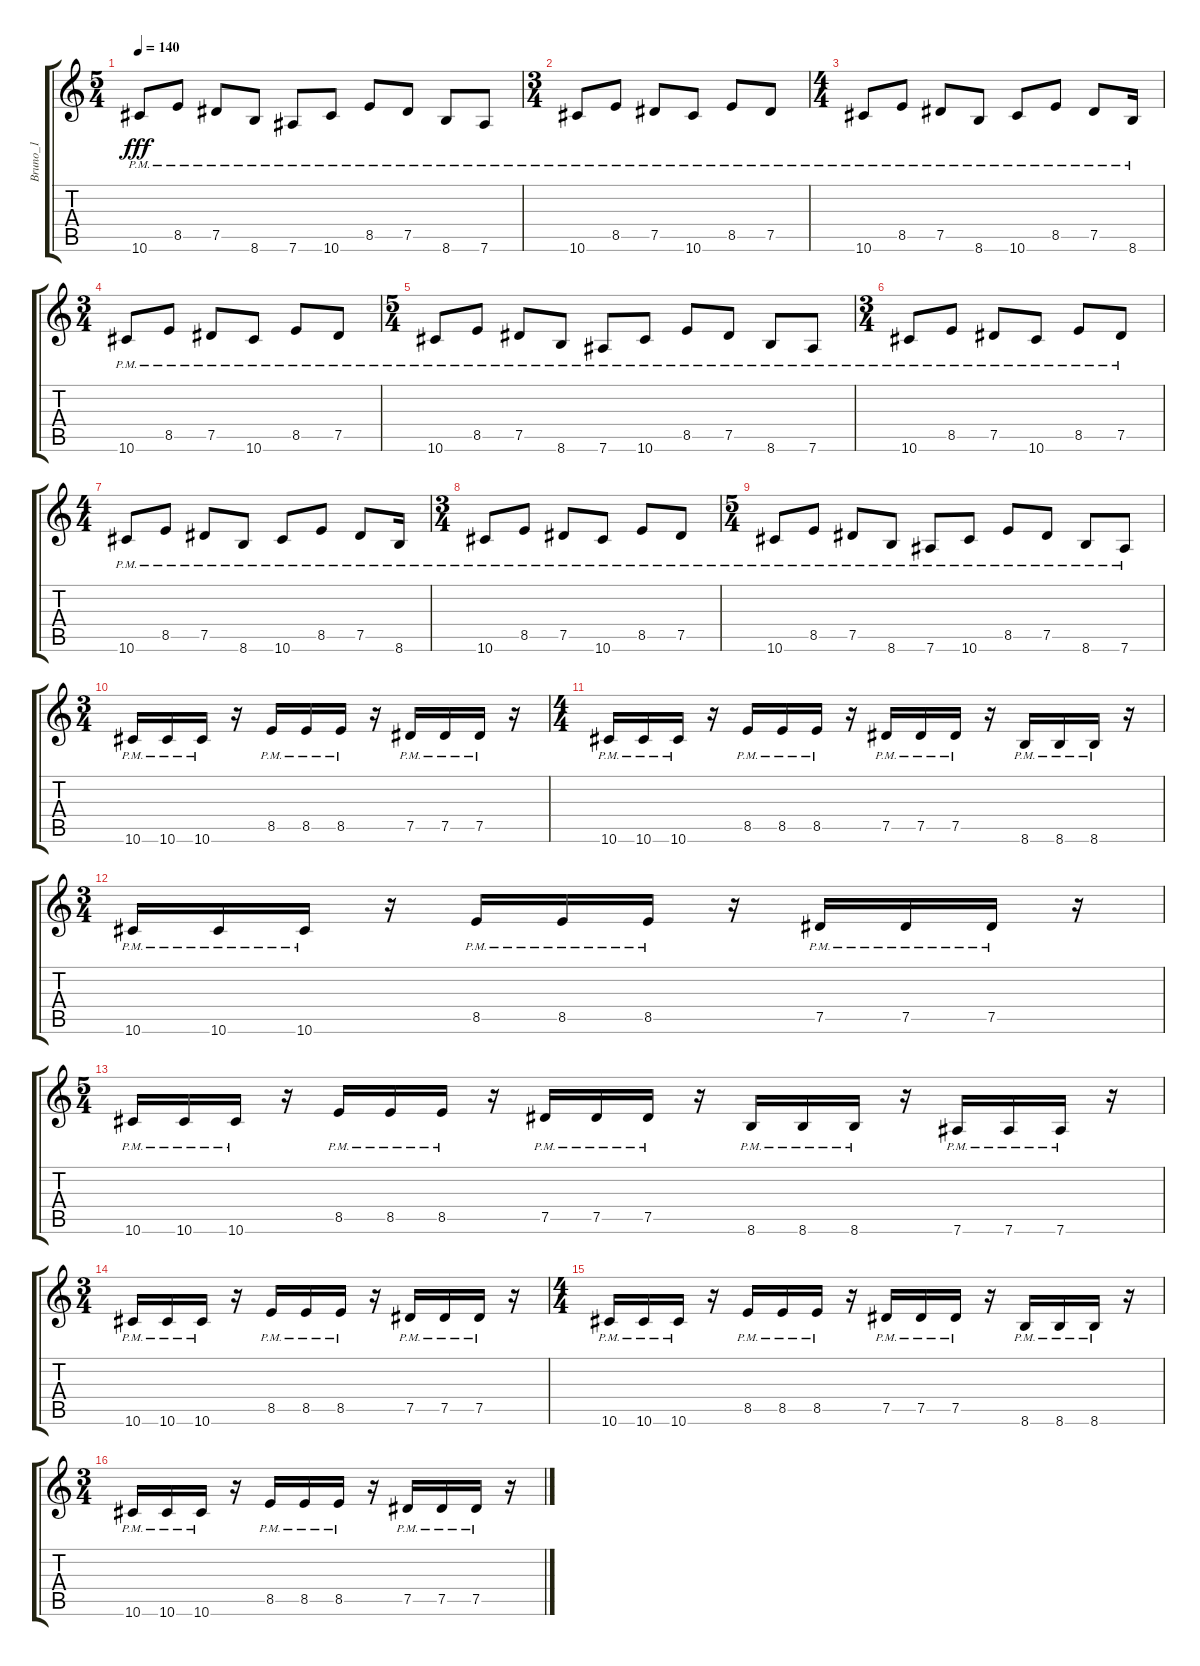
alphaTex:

\track ("Bruno_1" "Bruno_1") {instrument distortionguitar}
\staff {score tabs}
\tuning (Eb4 Bb3 Gb3 Db3 Ab2 Eb2) {hide}
\ts (5 4)
\tempo 140
\clef g2
\ks c
10.6{pm}.8{dy fff} 8.5{pm}.8 7.5{pm}.8 8.6{pm}.8 7.6{pm}.8 10.6{pm}.8 8.5{pm}.8 7.5{pm}.8 8.6{pm}.8 7.6{pm}.8 |
\ts (3 4)
10.6{pm}.8 8.5{pm}.8 7.5{pm}.8 10.6{pm}.8 8.5{pm}.8 7.5{pm}.8 |
\ts (4 4)
10.6{pm}.8 8.5{pm}.8 7.5{pm}.8 8.6{pm}.8 10.6{pm}.8 8.5{pm}.8 7.5{pm}.8 8.6{pm}.16 |
\ts (3 4)
10.6{pm}.8 8.5{pm}.8 7.5{pm}.8 10.6{pm}.8 8.5{pm}.8 7.5{pm}.8 |
\ts (5 4)
10.6{pm}.8 8.5{pm}.8 7.5{pm}.8 8.6{pm}.8 7.6{pm}.8 10.6{pm}.8 8.5{pm}.8 7.5{pm}.8 8.6{pm}.8 7.6{pm}.8 |
\ts (3 4)
10.6{pm}.8 8.5{pm}.8 7.5{pm}.8 10.6{pm}.8 8.5{pm}.8 7.5{pm}.8 |
\ts (4 4)
10.6{pm}.8 8.5{pm}.8 7.5{pm}.8 8.6{pm}.8 10.6{pm}.8 8.5{pm}.8 7.5{pm}.8 8.6{pm}.16 |
\ts (3 4)
10.6{pm}.8 8.5{pm}.8 7.5{pm}.8 10.6{pm}.8 8.5{pm}.8 7.5{pm}.8 |
\ts (5 4)
10.6{pm}.8 8.5{pm}.8 7.5{pm}.8 8.6{pm}.8 7.6{pm}.8 10.6{pm}.8 8.5{pm}.8 7.5{pm}.8 8.6{pm}.8 7.6{pm}.8 |
\ts (3 4)
10.6{pm}.16 10.6{pm}.16 10.6{pm}.16 r.16 8.5{pm}.16 8.5{pm}.16 8.5{pm}.16 r.16 7.5{pm}.16 7.5{pm}.16 7.5{pm}.16 r.16 |
\ts (4 4)
10.6{pm}.16 10.6{pm}.16 10.6{pm}.16 r.16 8.5{pm}.16 8.5{pm}.16 8.5{pm}.16 r.16 7.5{pm}.16 7.5{pm}.16 7.5{pm}.16 r.16 8.6{pm}.16 8.6{pm}.16 8.6{pm}.16 r.16 |
\ts (3 4)
10.6{pm}.16 10.6{pm}.16 10.6{pm}.16 r.16 8.5{pm}.16 8.5{pm}.16 8.5{pm}.16 r.16 7.5{pm}.16 7.5{pm}.16 7.5{pm}.16 r.16 |
\ts (5 4)
10.6{pm}.16 10.6{pm}.16 10.6{pm}.16 r.16 8.5{pm}.16 8.5{pm}.16 8.5{pm}.16 r.16 7.5{pm}.16 7.5{pm}.16 7.5{pm}.16 r.16 8.6{pm}.16 8.6{pm}.16 8.6{pm}.16 r.16 7.6{pm}.16 7.6{pm}.16 7.6{pm}.16 r.16 |
\ts (3 4)
10.6{pm}.16 10.6{pm}.16 10.6{pm}.16 r.16 8.5{pm}.16 8.5{pm}.16 8.5{pm}.16 r.16 7.5{pm}.16 7.5{pm}.16 7.5{pm}.16 r.16 |
\ts (4 4)
10.6{pm}.16 10.6{pm}.16 10.6{pm}.16 r.16 8.5{pm}.16 8.5{pm}.16 8.5{pm}.16 r.16 7.5{pm}.16 7.5{pm}.16 7.5{pm}.16 r.16 8.6{pm}.16 8.6{pm}.16 8.6{pm}.16 r.16 |
\ts (3 4)
10.6{pm}.16 10.6{pm}.16 10.6{pm}.16 r.16 8.5{pm}.16 8.5{pm}.16 8.5{pm}.16 r.16 7.5{pm}.16 7.5{pm}.16 7.5{pm}.16 r.16
